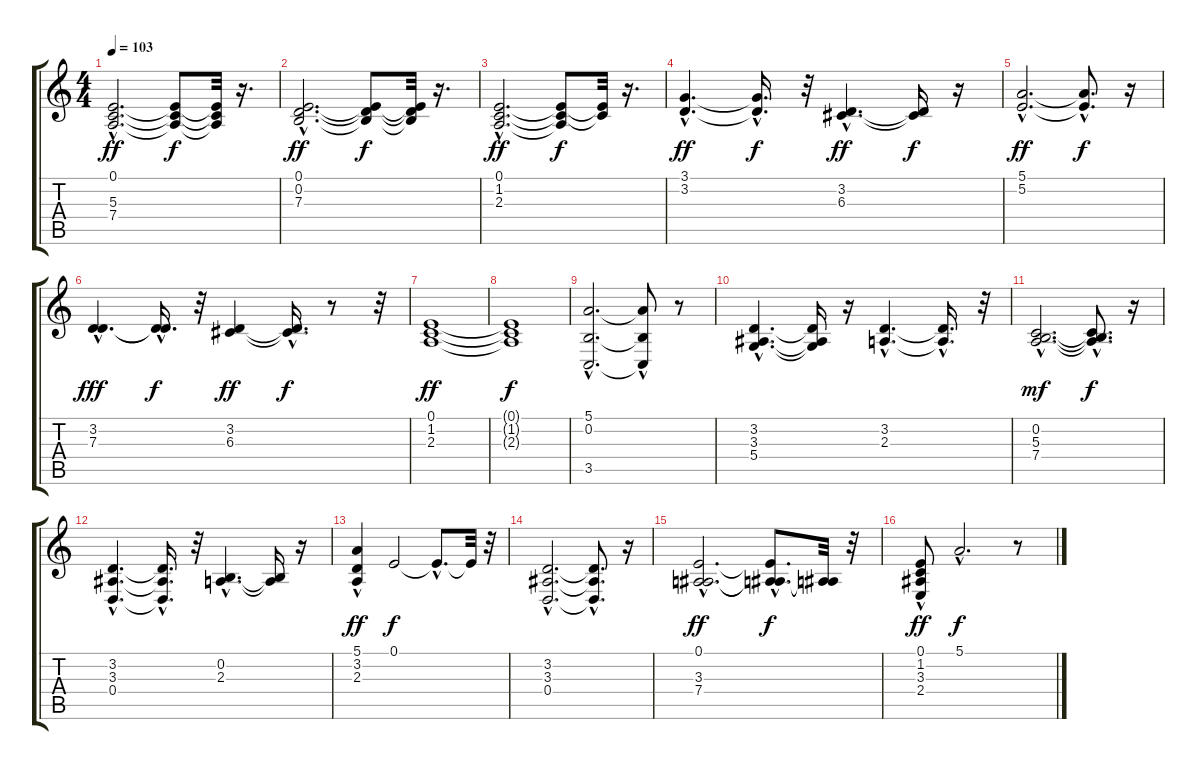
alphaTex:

\track "" {instrument acousticgrandpiano}
\staff {score tabs}
\tuning (E4 B3 G3 D3 A2 E2) {hide}
\ts (4 4)
\tempo 103
\clef g2
\ks c
(0.1{hac} 5.3{hac} 7.4{hac}).2{d dy ff} (0.1{t} 5.3{t} 7.4{t}).8{dy f} (0.1{t} 5.3{t} 7.4{t}).32 r.16{d} |
(0.1{hac} 0.2{hac} 7.3{hac}).2{d dy ff} (0.1{t} 0.2{t} 7.3{t}).8{dy f} (0.1{t} 0.2{t} 7.3{t}).32 r.16{d} |
(0.1{hac} 1.2{hac} 2.3{hac}).2{d dy ff} (0.1{t} 1.2{t} 2.3{t}).8{dy f} (0.1{t} 1.2{t}).32 r.16{d} |
(3.1{hac} 3.2{hac}).4{d dy ff} (3.1{hac t} 3.2{t}).16{d dy f} r.32 (3.2{hac} 6.3{hac}).4{d dy ff} (3.2{t} 6.3{t}).16{dy f} r.16 |
(5.1{hac} 5.2{hac}).2{d dy ff} (5.1{hac t} 5.2{hac t}).8{d dy f} r.16 |
(3.2{hac} 7.3{hac}).4{d dy fff} (3.2{t} 7.3{hac t}).16{d dy f} r.32 (3.2 6.3).4{dy ff} (3.2{t} 6.3{hac t}).16{d dy f} r.8 r.32 |
(0.1 1.2 2.3).1{dy ff} |
(0.1{t} 1.2{t} 2.3{t}).1{dy f} |
(5.1{hac} 0.2{hac} 3.5{hac}).2{d} (5.1{hac t} 0.2{hac t} 3.5{t}).8 r.8 |
(3.2{hac} 3.3{hac} 5.4{hac}).4{d} (3.2{t} 3.3{t} 5.4{t}).16 r.16 (3.2{hac} 2.3{hac}).4{d} (3.2{hac t} 2.3{t}).16{d} r.32 |
(0.2{hac} 5.3{hac} 7.4{hac}).2{d dy mf} (0.2{hac t} 5.3{t} 7.4{hac t}).8{d dy f} r.16 |
(3.2{hac} 3.3{hac} 0.4{hac}).4{d} (3.2{hac t} 3.3{hac t} 0.4{t}).16{d} r.32 (0.2{hac} 2.3{hac}).4{d} (0.2{t} 2.3{t}).16 r.16 |
(5.1{hac} 3.2 2.3{hac}).4{dy ff} 0.1.2{dy f} 0.1{hac t}.8{d} 0.1{t}.32 r.32 |
(3.2{hac} 3.3{hac} 0.4{hac}).2{d} (3.2{hac t} 3.3{t} 0.4{t}).8{d} r.16 |
(0.1{hac} 3.3{hac} 7.4{hac}).2{d dy ff} (0.1{hac t} 3.3{hac t} 7.4{hac t}).8{d dy f} (3.3{t} 7.4{t}).32 r.32 |
(0.1{hac} 1.2 3.3{hac} 2.4{hac}).8{dy ff} 5.1{hac}.2{d dy f} r.8
